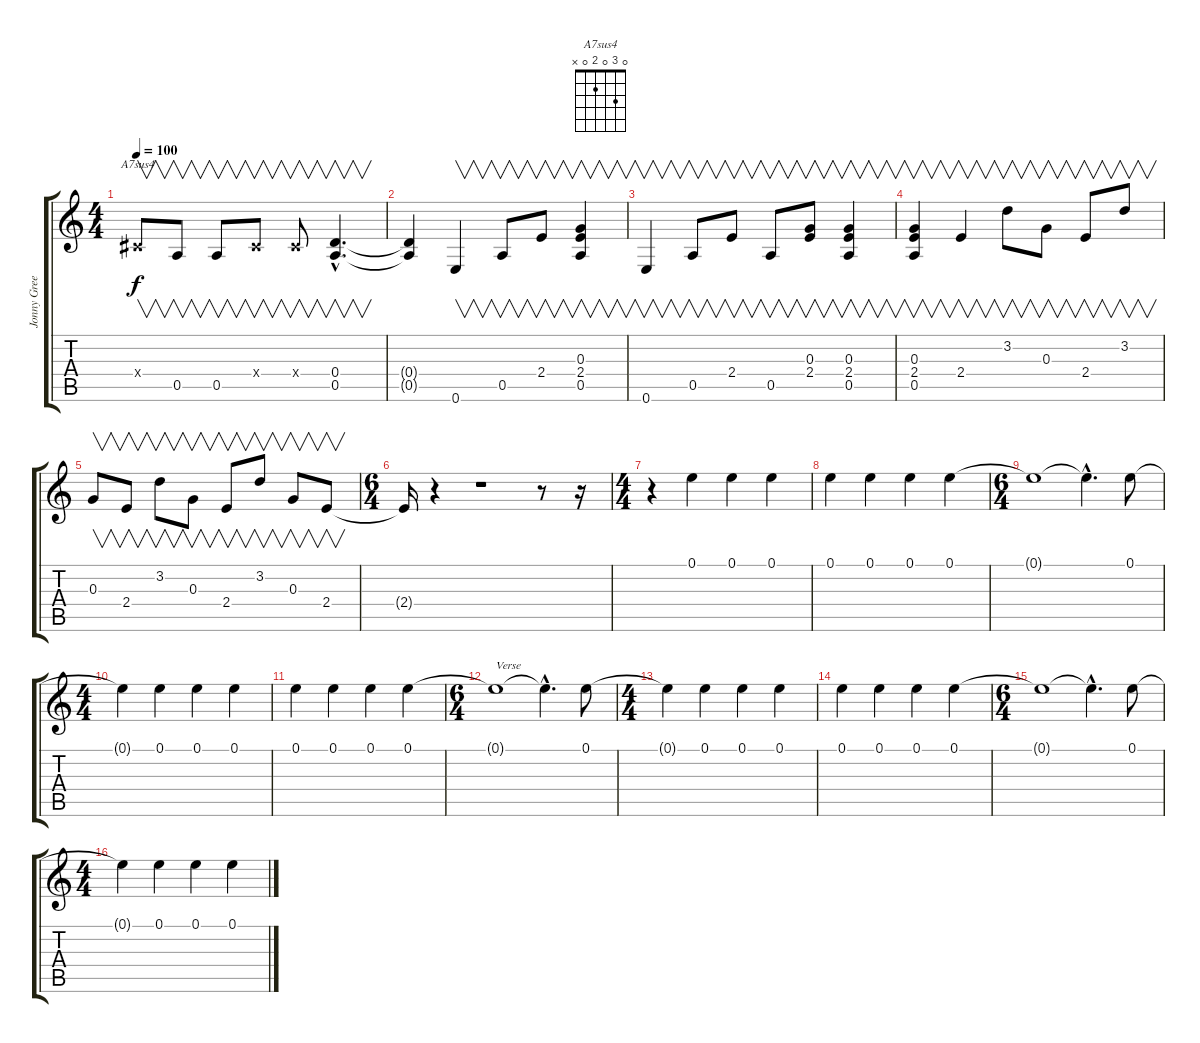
\track ("Jonny Greenwood (Clean)" "Jonny Gree") {instrument electricguitarclean}
\staff {score tabs}
\tuning (E4 B3 G3 D3 A2 E2) {hide}
\chord ("A7sus4" 0 3 0 2 0 x)
\ts (4 4)
\tempo 100
\clef g2
\ks c
-1.4{x}.8{v ch "A7sus4" dy f instrument electricguitarclean} 0.5.8{v} 0.5.8{v} -1.4{x}.8{v} -1.4{x}.8{v} (0.4{hac} 0.5{hac}).4{v d} |
(0.4{t} 0.5{t}).4 0.6.4{v} 0.5.8{v} 2.4.8{v} (0.3 2.4 0.5).4{v} |
0.6.4{v} 0.5.8{v} 2.4.8{v} 0.5.8{v} (0.3 2.4).8{v} (0.3 2.4 0.5).4{v} |
(0.3 2.4 0.5).4{v} 2.4.4{v} 3.2.8{v} 0.3.8{v} 2.4.8{v} 3.2.8{v} |
0.3.8{v} 2.4.8{v} 3.2.8{v} 0.3.8{v} 2.4.8{v} 3.2.8{v} 0.3.8{v} 2.4.8{v} |
\ts (6 4)
2.4{t}.16 r.4 r.1 r.8 r.16 |
\ts (4 4)
r.4 0.1.4 0.1.4 0.1.4 |
0.1.4 0.1.4 0.1.4 0.1.4 |
\ts (6 4)
0.1{t}.1 0.1{hac t}.4{d} 0.1.8 |
\ts (4 4)
0.1{t}.4 0.1.4 0.1.4 0.1.4 |
0.1.4 0.1.4 0.1.4 0.1.4 |
\ts (6 4)
0.1{t}.1{txt "Verse"} 0.1{hac t}.4{d} 0.1.8 |
\ts (4 4)
0.1{t}.4 0.1.4 0.1.4 0.1.4 |
0.1.4 0.1.4 0.1.4 0.1.4 |
\ts (6 4)
0.1{t}.1 0.1{hac t}.4{d} 0.1.8 |
\ts (4 4)
0.1{t}.4 0.1.4 0.1.4 0.1.4
